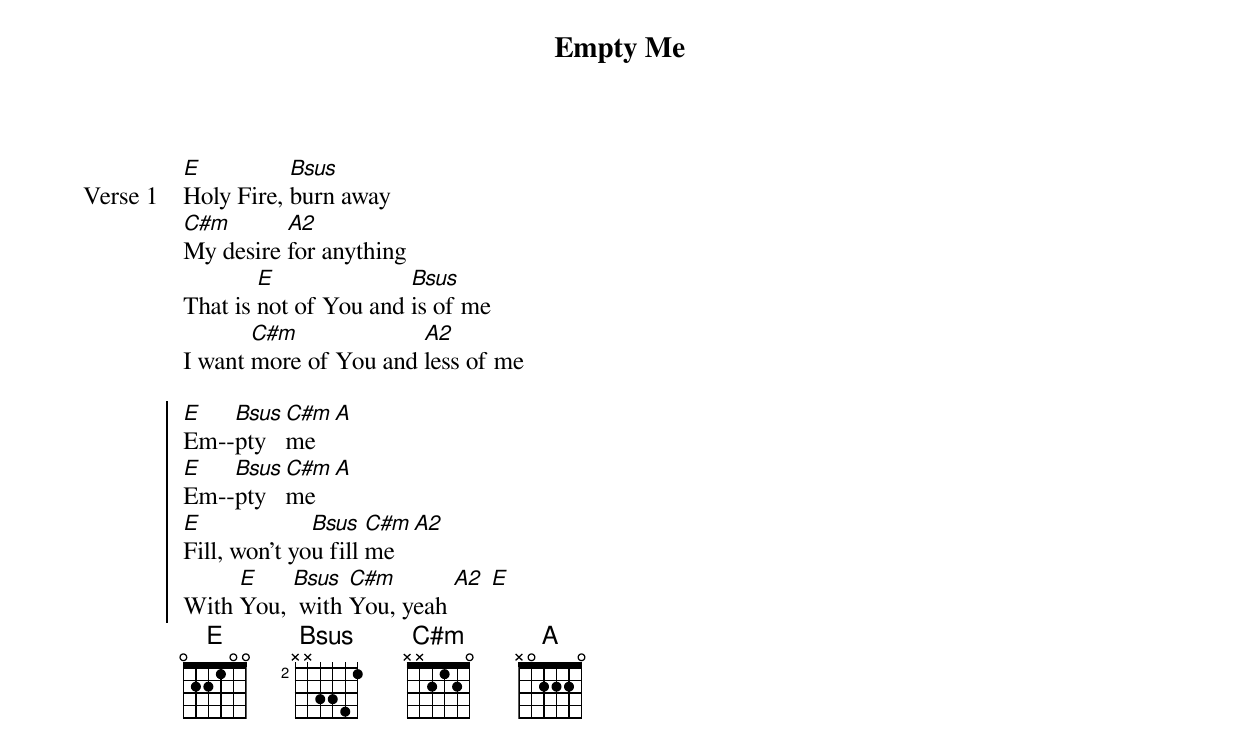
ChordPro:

{title: Empty Me}
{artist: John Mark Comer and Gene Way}
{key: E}

{start_of_verse: Verse 1}
[E]Holy Fire, [Bsus]burn away
[C#m]My desire [A2]for anything
That is [E]not of You and [Bsus]is of me
I want [C#m]more of You and [A2]less of me
{end_of_verse}

{start_of_chorus}
[E]Em--[Bsus]pty [C#m]me [A]
[E]Em--[Bsus]pty [C#m]me [A]
[E]Fill, won't yo[Bsus]u fill [C#m]me [A2]
With [E]You, [Bsus] with [C#m]You, yeah [A2] [E]
{end_of_chorus}
